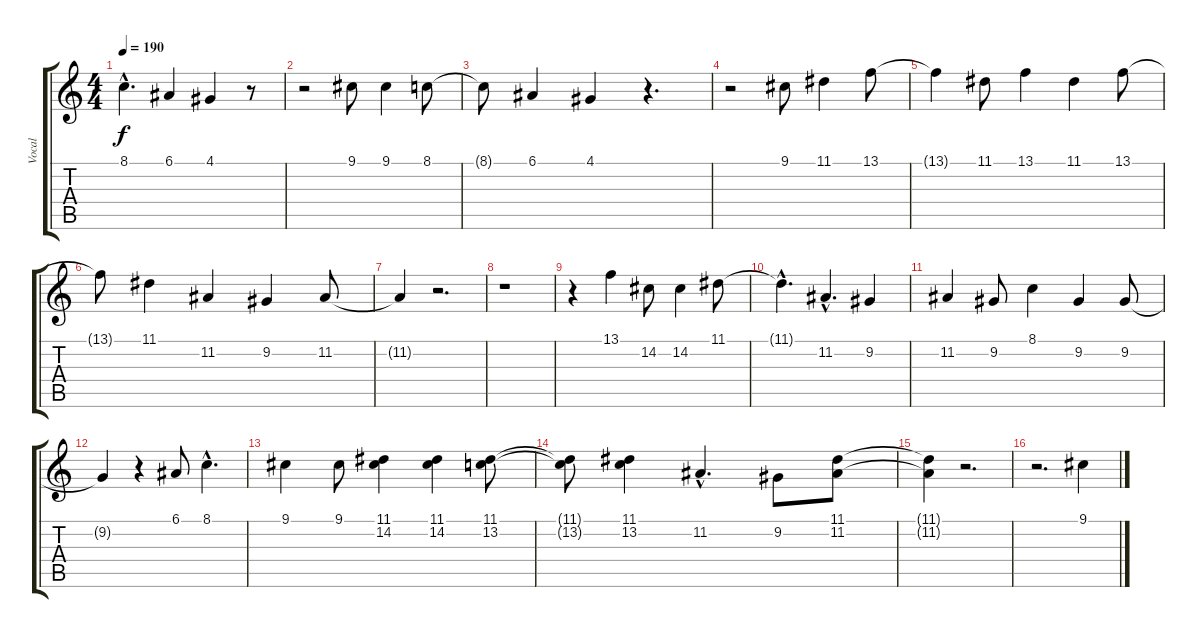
\track ("Vocal" "Vocal") {instrument tenorsax}
\staff {score tabs}
\tuning (E4 B3 G3 D3 A2 E2) {hide}
\ts (4 4)
\tempo 190
\clef g2
\ks c
8.1{hac}.4{d dy f} 6.1.4 4.1.4 r.8 |
r.2 9.1.8 9.1.4 8.1.8 |
8.1{t}.8 6.1.4 4.1.4 r.4{d} |
r.2 9.1.8 11.1.4 13.1.8 |
13.1{t}.4 11.1.8 13.1.4 11.1.4 13.1.8 |
13.1{t}.8 11.1.4 11.2.4 9.2.4 11.2.8 |
11.2{t}.4 r.2{d} |
r.1 |
r.4 13.1.4 14.2.8 14.2.4 11.1.8 |
11.1{hac t}.4{d} 11.2{hac}.4{d} 9.2.4 |
11.2.4 9.2.8 8.1.4 9.2.4 9.2.8 |
9.2{t}.4 r.4 6.1.8 8.1{hac}.4{d} |
9.1.4 9.1.8 (11.1 14.2).4 (11.1 14.2).4 (11.1 13.2).8 |
(11.1{t} 13.2{t}).8 (11.1 13.2).4 11.2{hac}.4{d} 9.2.8 (11.1 11.2).8 |
(11.1{t} 11.2{t}).4 r.2{d} |
r.2{d} 9.1.4
